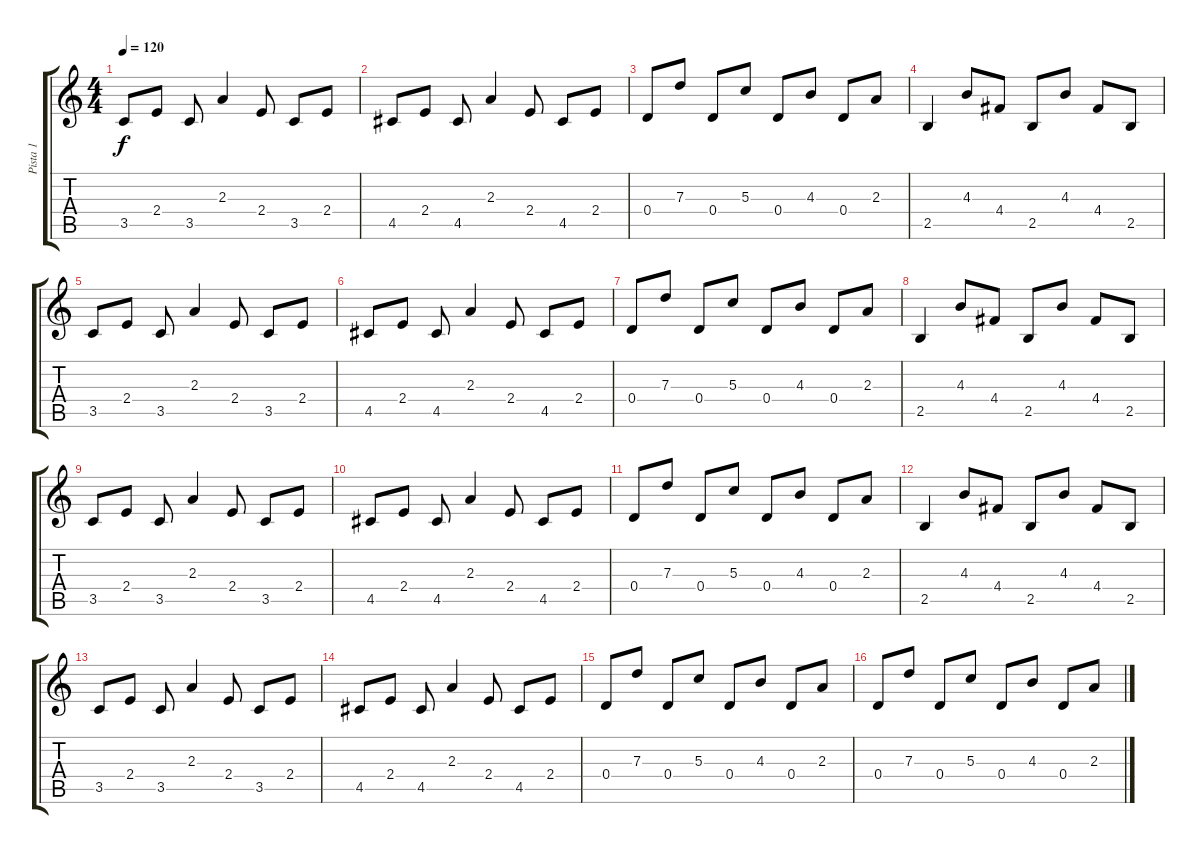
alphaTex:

\track ("Pista 1" "Pista 1") {instrument acousticguitarsteel}
\staff {score tabs}
\tuning (E4 B3 G3 D3 A2 E2) {hide}
\ts (4 4)
\tempo 120
\clef g2
\ks c
3.5.8{dy f} 2.4.8 3.5.8 2.3.4 2.4.8 3.5.8 2.4.8 |
4.5.8 2.4.8 4.5.8 2.3.4 2.4.8 4.5.8 2.4.8 |
0.4.8 7.3.8 0.4.8 5.3.8 0.4.8 4.3.8 0.4.8 2.3.8 |
2.5.4 4.3.8 4.4.8 2.5.8 4.3.8 4.4.8 2.5.8 |
3.5.8 2.4.8 3.5.8 2.3.4 2.4.8 3.5.8 2.4.8 |
4.5.8 2.4.8 4.5.8 2.3.4 2.4.8 4.5.8 2.4.8 |
0.4.8 7.3.8 0.4.8 5.3.8 0.4.8 4.3.8 0.4.8 2.3.8 |
2.5.4 4.3.8 4.4.8 2.5.8 4.3.8 4.4.8 2.5.8 |
3.5.8 2.4.8 3.5.8 2.3.4 2.4.8 3.5.8 2.4.8 |
4.5.8 2.4.8 4.5.8 2.3.4 2.4.8 4.5.8 2.4.8 |
0.4.8 7.3.8 0.4.8 5.3.8 0.4.8 4.3.8 0.4.8 2.3.8 |
2.5.4 4.3.8 4.4.8 2.5.8 4.3.8 4.4.8 2.5.8 |
3.5.8 2.4.8 3.5.8 2.3.4 2.4.8 3.5.8 2.4.8 |
4.5.8 2.4.8 4.5.8 2.3.4 2.4.8 4.5.8 2.4.8 |
0.4.8 7.3.8 0.4.8 5.3.8 0.4.8 4.3.8 0.4.8 2.3.8 |
0.4.8 7.3.8 0.4.8 5.3.8 0.4.8 4.3.8 0.4.8 2.3.8
